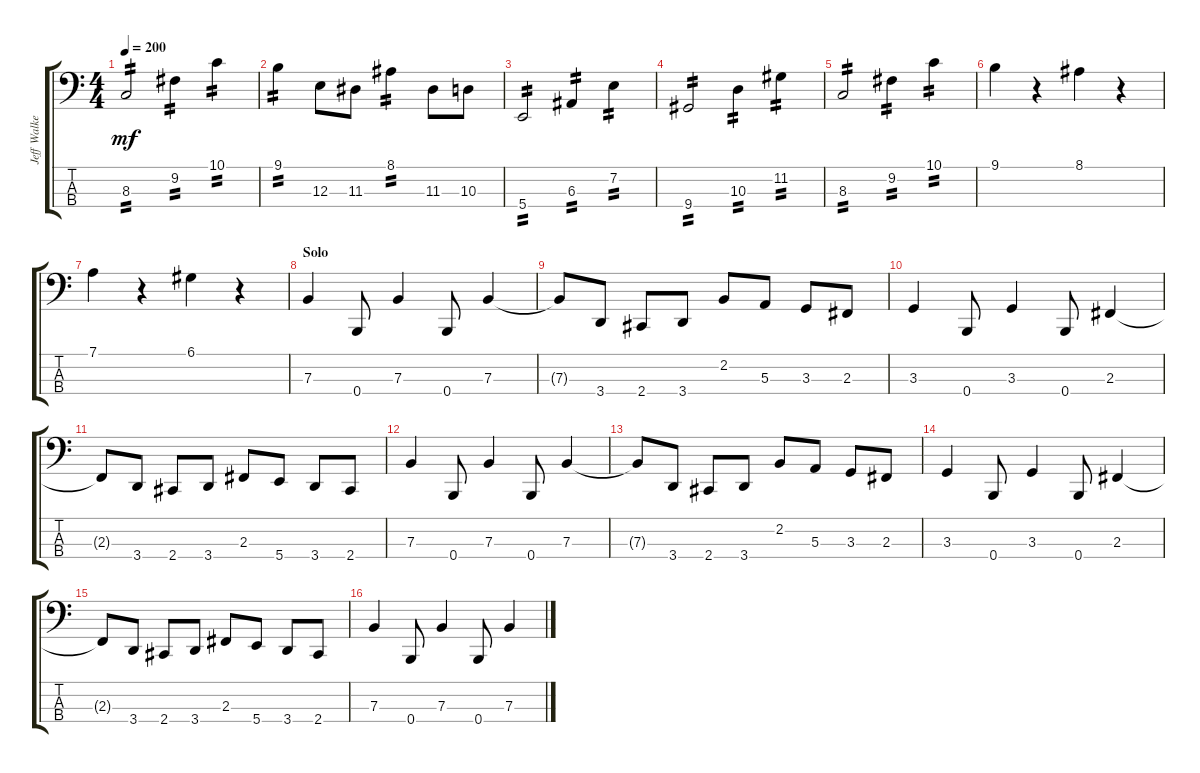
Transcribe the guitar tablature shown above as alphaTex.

\track ("Jeff Walker" "Jeff Walke") {instrument electricbasspick}
\staff {score tabs}
\tuning (D2 A1 E1 B0) {hide}
\ts (4 4)
\tempo 200
\clef f4
\ks c
8.3.2{tp 2 dy mf} 9.2.4{tp 2} 10.1.4{tp 2} |
9.1.4{tp 2} 12.3.8 11.3.8 8.1.4{tp 2} 11.3.8 10.3.8 |
5.4.2{tp 2} 6.3.4{tp 2} 7.2.4{tp 2} |
9.4.2{tp 2} 10.3.4{tp 2} 11.2.4{tp 2} |
8.3.2{tp 2} 9.2.4{tp 2} 10.1.4{tp 2} |
9.1.4 r.4 8.1.4 r.4 |
7.1.4 r.4 6.1.4 r.4 |
\section ("" "Solo")
7.3.4 0.4.8 7.3.4 0.4.8 7.3.4 |
7.3{t}.8 3.4.8 2.4.8 3.4.8 2.2.8 5.3.8 3.3.8 2.3.8 |
3.3.4 0.4.8 3.3.4 0.4.8 2.3.4 |
2.3{t}.8 3.4.8 2.4.8 3.4.8 2.3.8 5.4.8 3.4.8 2.4.8 |
7.3.4 0.4.8 7.3.4 0.4.8 7.3.4 |
7.3{t}.8 3.4.8 2.4.8 3.4.8 2.2.8 5.3.8 3.3.8 2.3.8 |
3.3.4 0.4.8 3.3.4 0.4.8 2.3.4 |
2.3{t}.8 3.4.8 2.4.8 3.4.8 2.3.8 5.4.8 3.4.8 2.4.8 |
7.3.4 0.4.8 7.3.4 0.4.8 7.3.4
